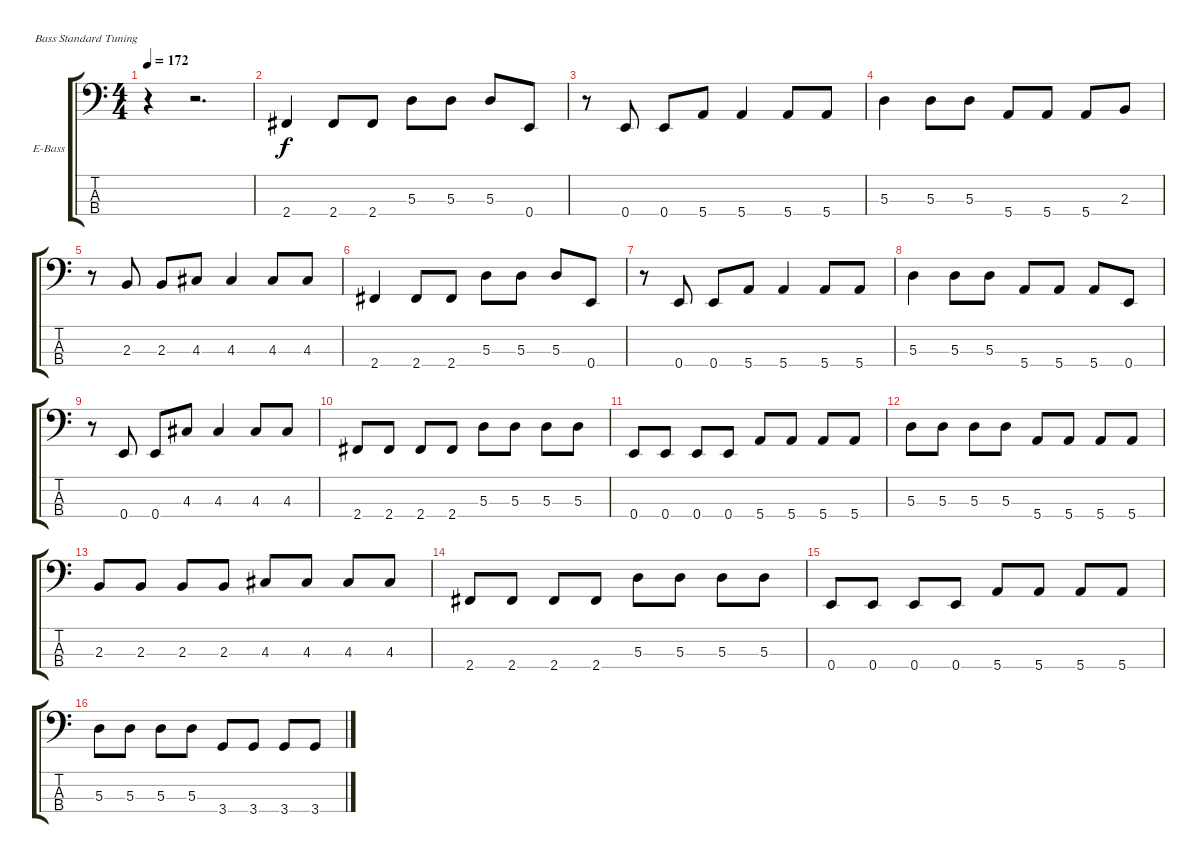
\bracketExtendMode groupsimilarinstruments
\firstSystemTrackNameOrientation horizontal
\otherSystemsTrackNameOrientation horizontal
\track ("Bass" "E-Bass") {instrument electricbassfinger}
\staff {score tabs}
\tuning (G2 D2 A1 E1)
\ts (4 4)
\tempo 172
\clef f4
\ks c
r.4{dy f} r.2{d} |
2.4.4 2.4.8 2.4.8 5.3.8 5.3.8 5.3.8 0.4.8 |
r.8 0.4.8 0.4.8 5.4.8 5.4.4 5.4.8 5.4.8 |
5.3.4 5.3.8 5.3.8 5.4.8 5.4.8 5.4.8 2.3.8 |
r.8 2.3.8 2.3.8 4.3.8 4.3.4 4.3.8 4.3.8 |
2.4.4 2.4.8 2.4.8 5.3.8 5.3.8 5.3.8 0.4.8 |
r.8 0.4.8 0.4.8 5.4.8 5.4.4 5.4.8 5.4.8 |
5.3.4 5.3.8 5.3.8 5.4.8 5.4.8 5.4.8 0.4.8 |
r.8 0.4.8 0.4.8 4.3.8 4.3.4 4.3.8 4.3.8 |
2.4.8 2.4.8 2.4.8 2.4.8 5.3.8 5.3.8 5.3.8 5.3.8 |
0.4.8 0.4.8 0.4.8 0.4.8 5.4.8 5.4.8 5.4.8 5.4.8 |
5.3.8 5.3.8 5.3.8 5.3.8 5.4.8 5.4.8 5.4.8 5.4.8 |
2.3.8 2.3.8 2.3.8 2.3.8 4.3.8 4.3.8 4.3.8 4.3.8 |
2.4.8 2.4.8 2.4.8 2.4.8 5.3.8 5.3.8 5.3.8 5.3.8 |
0.4.8 0.4.8 0.4.8 0.4.8 5.4.8 5.4.8 5.4.8 5.4.8 |
5.3.8 5.3.8 5.3.8 5.3.8 3.4.8 3.4.8 3.4.8 3.4.8
